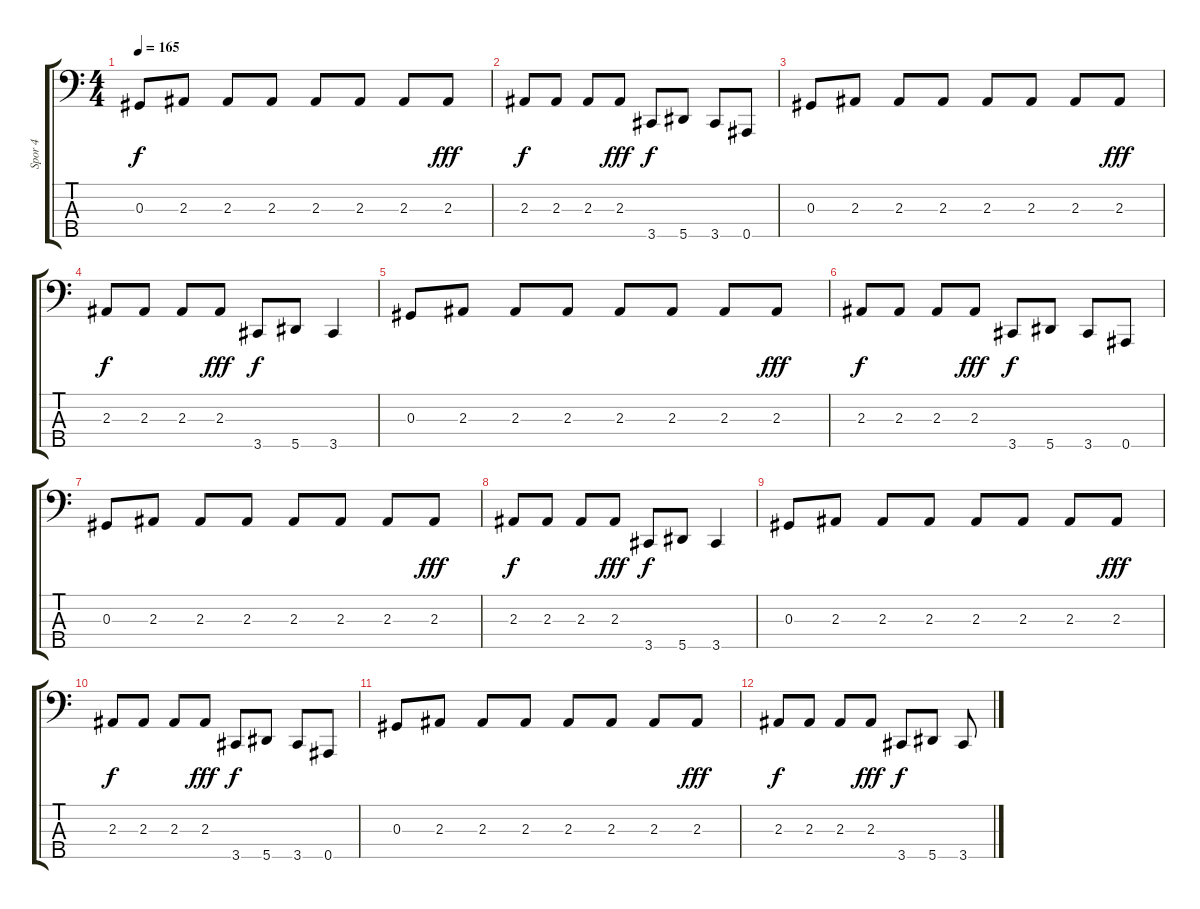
\track ("Spor 4" "Spor 4") {instrument electricbasspick}
\staff {score tabs}
\tuning (Gb2 Db2 Ab1 Eb1 Bb0) {hide}
\ts (4 4)
\tempo 165
\clef f4
\ks c
0.3.8{dy f} 2.3.8 2.3.8 2.3.8 2.3.8 2.3.8 2.3.8 2.3.8{dy fff} |
2.3.8{dy f} 2.3.8 2.3.8 2.3.8{dy fff} 3.5.8{dy f} 5.5.8 3.5.8 0.5.8 |
0.3.8 2.3.8 2.3.8 2.3.8 2.3.8 2.3.8 2.3.8 2.3.8{dy fff} |
2.3.8{dy f} 2.3.8 2.3.8 2.3.8{dy fff} 3.5.8{dy f} 5.5.8 3.5.4 |
0.3.8 2.3.8 2.3.8 2.3.8 2.3.8 2.3.8 2.3.8 2.3.8{dy fff} |
2.3.8{dy f} 2.3.8 2.3.8 2.3.8{dy fff} 3.5.8{dy f} 5.5.8 3.5.8 0.5.8 |
0.3.8 2.3.8 2.3.8 2.3.8 2.3.8 2.3.8 2.3.8 2.3.8{dy fff} |
2.3.8{dy f} 2.3.8 2.3.8 2.3.8{dy fff} 3.5.8{dy f} 5.5.8 3.5.4 |
0.3.8 2.3.8 2.3.8 2.3.8 2.3.8 2.3.8 2.3.8 2.3.8{dy fff} |
2.3.8{dy f} 2.3.8 2.3.8 2.3.8{dy fff} 3.5.8{dy f} 5.5.8 3.5.8 0.5.8 |
0.3.8 2.3.8 2.3.8 2.3.8 2.3.8 2.3.8 2.3.8 2.3.8{dy fff} |
2.3.8{dy f} 2.3.8 2.3.8 2.3.8{dy fff} 3.5.8{dy f} 5.5.8 3.5.8
